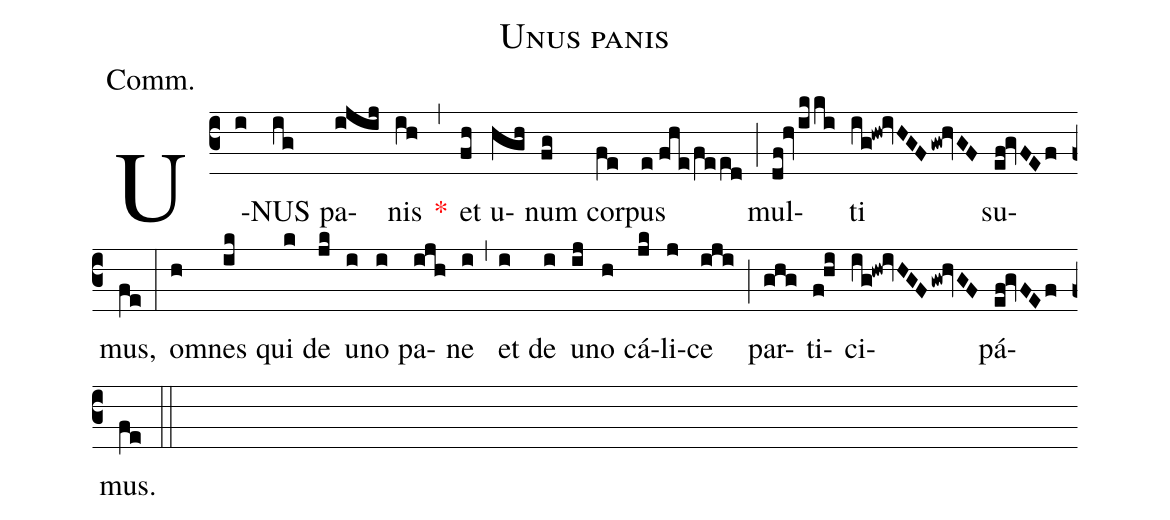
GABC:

name:Unus panis;
annotation:Comm.;
mode:VII.;
office-part:Communion;
%%
(c3) U(i)NUS(ig) pa(ijij)nis(ih) <v>\red{*}</v>(,) et(fh) u(hgh)num(fg) cor(fe)pus(e//fhe/feed) (;) mul(df!hv/ikki)ti(ig!hw!ivHGFgw!hvGF) su(ef!gvFEf)mus,(fe) (:) o(h)mnes(ik) qui(k) de(jk) u(i)no(i) pa(ijh)ne(i) (,) et(i) de(i) u(ij)no(h) cá(jk)li(j)ce(iji) (;) par(ghg)ti(f!hi)ci(ig!hw!ivHGFgw!hvGF)pá(ef!gvFEf)mus.(fe) (::)
